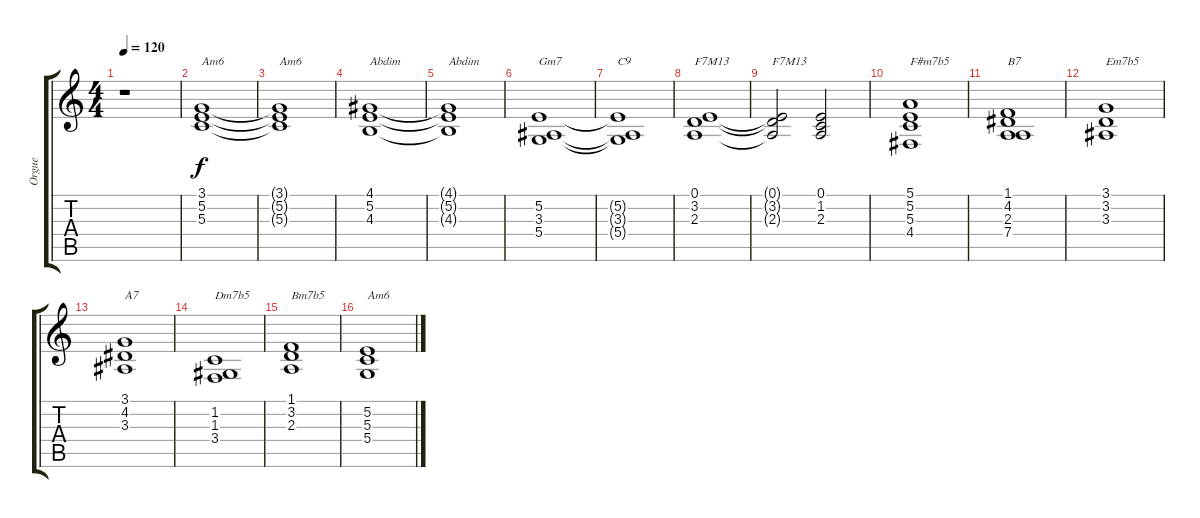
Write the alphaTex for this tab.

\track ("Orgue" "Orgue") {instrument drawbarorgan}
\staff {score tabs}
\tuning (E4 B3 G3 D3 A2 E2) {hide}
\ts (4 4)
\tempo 120
\clef g2
\ks c
r.1{dy f instrument drawbarorgan} |
(3.1 5.2 5.3).1{txt "Am6"} |
(3.1{t} 5.2{t} 5.3{t}).1{txt "Am6"} |
(4.1 5.2 4.3).1{txt "Abdim"} |
(4.1{t} 5.2{t} 4.3{t}).1{txt "Abdim"} |
(5.2 3.3 5.4).1{txt "Gm7"} |
(5.2{t} 3.3{t} 5.4{t}).1{txt "C9"} |
(0.1 3.2 2.3).1{txt "F7M13"} |
(0.1{t} 3.2{t} 2.3{t}).2{txt "F7M13"} (0.1 1.2 2.3).2 |
(5.1 5.2 5.3 4.4).1{txt "F#m7b5"} |
(1.1 4.2 2.3 7.4).1{txt "B7"} |
(3.1 3.2 3.3).1{txt "Em7b5"} |
(3.1 4.2 3.3).1{txt "A7"} |
(1.2 1.3 3.4).1{txt "Dm7b5"} |
(1.1 3.2 2.3).1{txt "Bm7b5"} |
(5.2 5.3 5.4).1{txt "Am6"}
